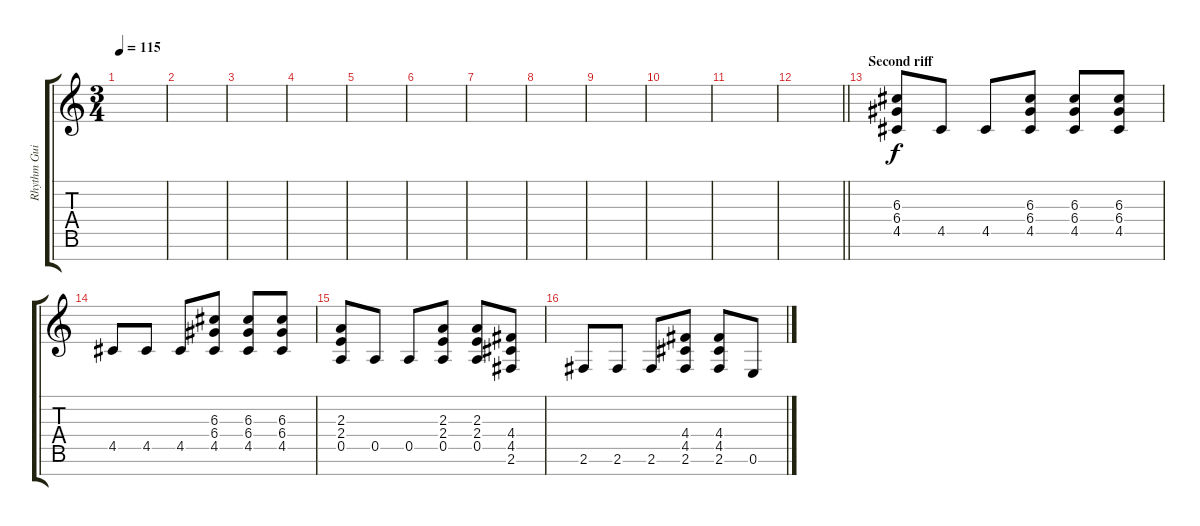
\track ("Rhythm Guitar" "Rhythm Gui") {instrument overdrivenguitar}
\staff {score tabs}
\tuning (E4 B3 G3 D3 A2 E2 B1) {hide}
\ts (3 4)
\tempo 115
\clef g2
\ks c
|
|
|
|
|
|
|
|
|
|
|
\barLineRight lightlight
|
\section ("" "Second riff")
(6.3 6.4 4.5).8 4.5.8 4.5.8 (6.3 6.4 4.5).8 (6.3 6.4 4.5).8 (6.3 6.4 4.5).8 |
4.5.8 4.5.8 4.5.8 (6.3 6.4 4.5).8 (6.3 6.4 4.5).8 (6.3 6.4 4.5).8 |
(2.3 2.4 0.5).8 0.5.8 0.5.8 (2.3 2.4 0.5).8 (2.3 2.4 0.5).8 (4.4 4.5 2.6).8 |
2.6.8 2.6.8 2.6.8 (4.4 4.5 2.6).8 (4.4 4.5 2.6).8 0.6.8
